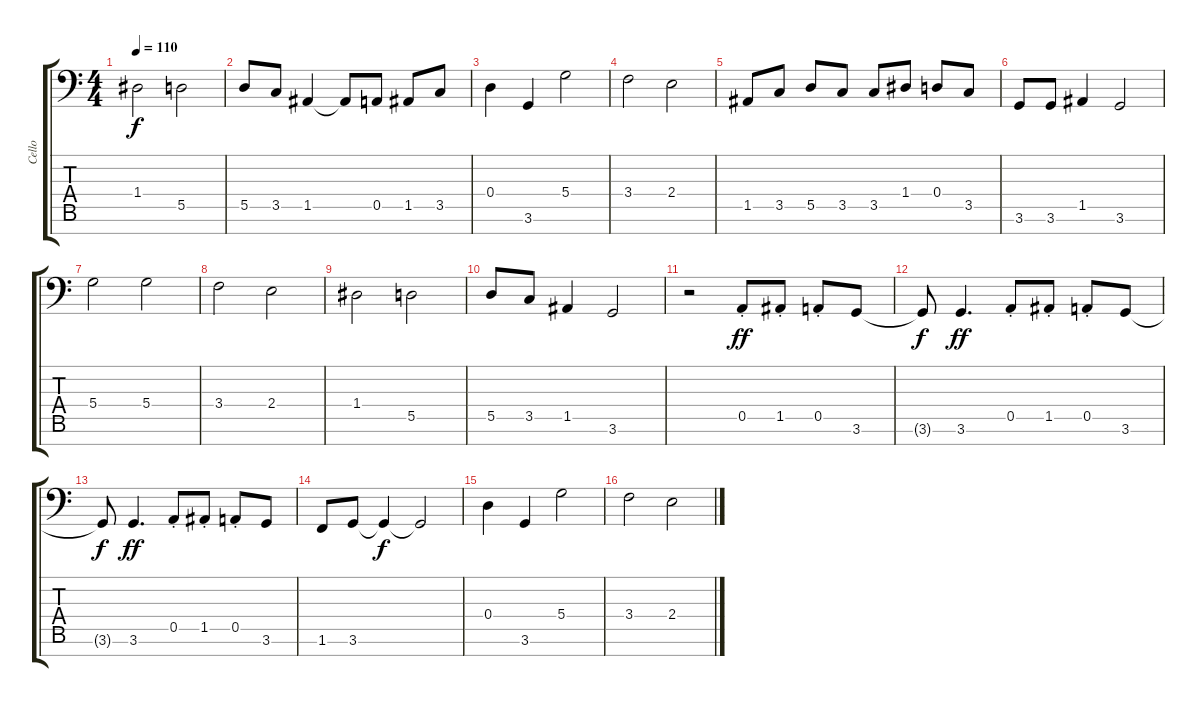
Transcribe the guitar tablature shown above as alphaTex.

\track ("Cello" "Cello") {instrument stringensemble1}
\staff {score tabs}
\tuning (E4 B3 G3 D3 A2 E2 A1) {hide}
\ts (4 4)
\tempo 110
\clef f4
\ks c
1.4.2{dy f} 5.5.2 |
5.5.8 3.5.8 1.5.4 1.5{t}.8 0.5.8 1.5.8 3.5.8 |
0.4.4 3.6.4 5.4.2 |
3.4.2 2.4.2 |
1.5.8{volume 16} 3.5.8 5.5.8 3.5.8 3.5.8 1.4.8 0.4.8 3.5.8 |
3.6.8 3.6.8 1.5.4 3.6.2 |
5.4.2{volume 13} 5.4.2 |
3.4.2 2.4.2 |
1.4.2 5.5.2 |
5.5.8 3.5.8 1.5.4 3.6.2 |
r.2{volume 16} 0.5{st}.8{dy ff} 1.5{st}.8 0.5{st}.8 3.6.8 |
3.6{t}.8{dy f} 3.6.4{d dy ff} 0.5{st}.8 1.5{st}.8 0.5{st}.8 3.6.8 |
3.6{t}.8{dy f} 3.6.4{d dy ff} 0.5{st}.8 1.5{st}.8 0.5{st}.8 3.6.8 |
1.6.8 3.6.8 3.6{t}.4{dy f} 3.6{t}.2 |
0.4.4{volume 13} 3.6.4 5.4.2 |
3.4.2 2.4.2
